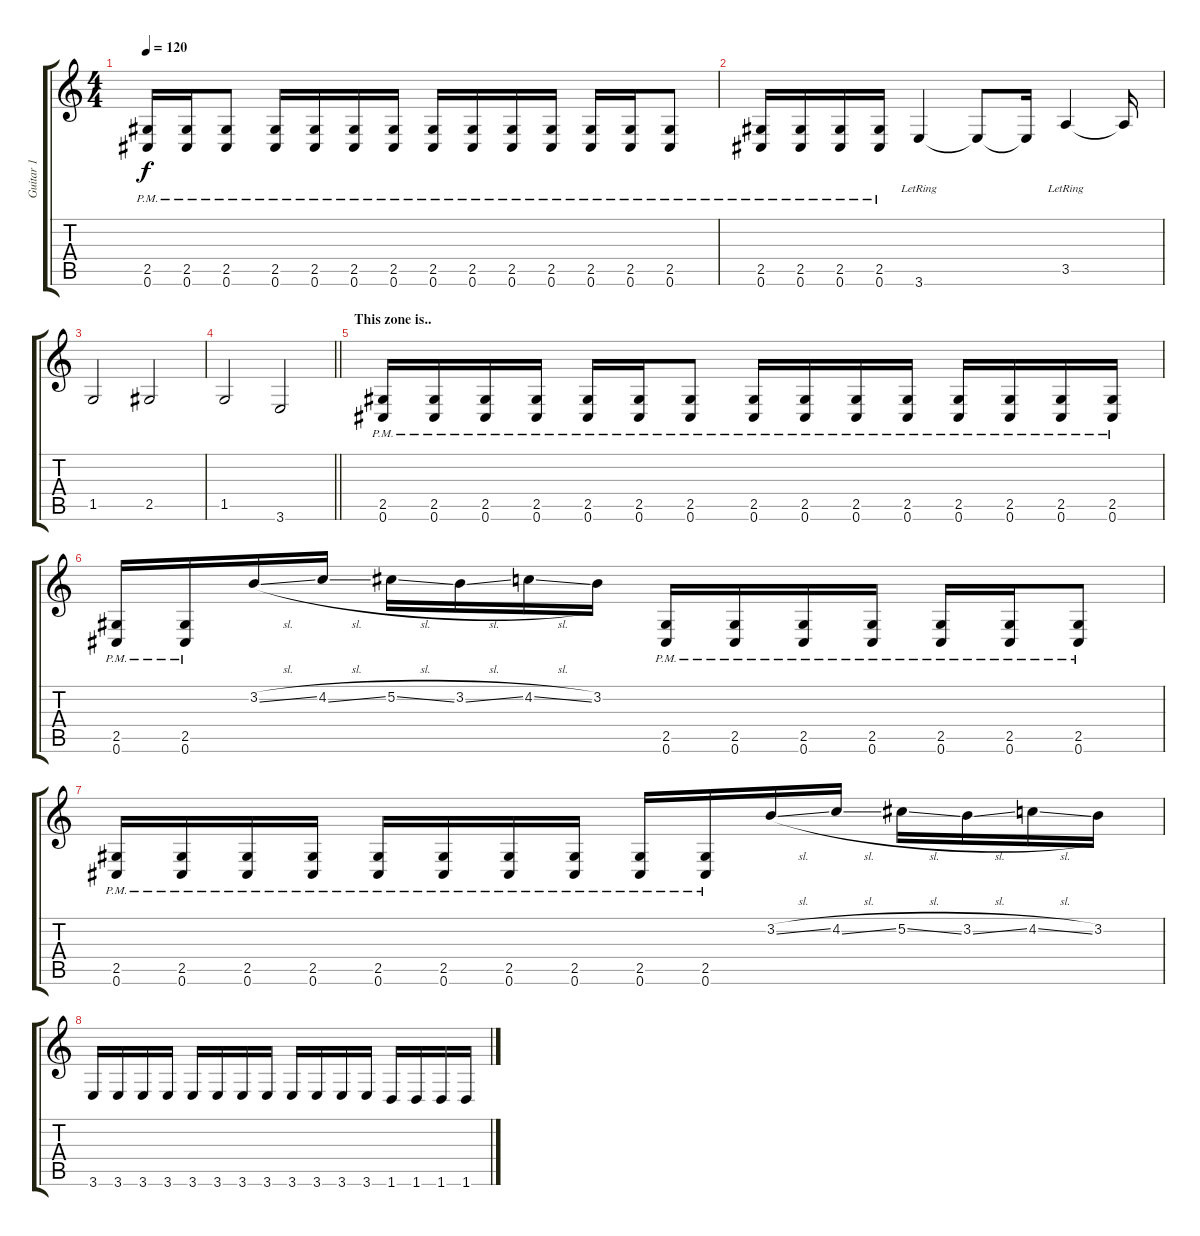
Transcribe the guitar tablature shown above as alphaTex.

\track ("Guitar 1" "Guitar 1") {instrument distortionguitar}
\staff {score tabs}
\tuning (Db4 Ab3 E3 B2 Gb2 Db2) {hide}
\ts (4 4)
\tempo 120
\clef g2
\ks c
(2.5{pm} 0.6{pm}).16{dy f} (2.5{pm} 0.6{pm}).16 (2.5{pm} 0.6{pm}).8 (2.5{pm} 0.6{pm}).16 (2.5{pm} 0.6{pm}).16 (2.5{pm} 0.6{pm}).16 (2.5{pm} 0.6{pm}).16 (2.5{pm} 0.6{pm}).16 (2.5{pm} 0.6{pm}).16 (2.5{pm} 0.6{pm}).16 (2.5{pm} 0.6{pm}).16 (2.5{pm} 0.6{pm}).16 (2.5{pm} 0.6{pm}).16 (2.5{pm} 0.6{pm}).8 |
(2.5{pm} 0.6{pm}).16 (2.5{pm} 0.6{pm}).16 (2.5{pm} 0.6{pm}).16 (2.5{pm} 0.6{pm}).16 3.6{lr}.4 3.6{t}.8 3.6{t}.16 3.5{lr}.4 3.5{t}.16 |
1.5.2 2.5.2 |
\barLineRight lightlight
1.5.2 3.6.2 |
\section ("" "This zone is..")
(2.5{pm} 0.6{pm}).16 (2.5{pm} 0.6{pm}).16 (2.5{pm} 0.6{pm}).16 (2.5{pm} 0.6{pm}).16 (2.5{pm} 0.6{pm}).16 (2.5{pm} 0.6{pm}).16 (2.5{pm} 0.6{pm}).8 (2.5{pm} 0.6{pm}).16 (2.5{pm} 0.6{pm}).16 (2.5{pm} 0.6{pm}).16 (2.5{pm} 0.6{pm}).16 (2.5{pm} 0.6{pm}).16 (2.5{pm} 0.6{pm}).16 (2.5{pm} 0.6{pm}).16 (2.5{pm} 0.6{pm}).16 |
(2.5{pm} 0.6{pm}).16 (2.5{pm} 0.6{pm}).16 3.2{sl}.16 4.2{sl}.16 5.2{sl}.16 3.2{sl}.16 4.2{sl}.16 3.2.16 (2.5{pm} 0.6{pm}).16 (2.5{pm} 0.6{pm}).16 (2.5{pm} 0.6{pm}).16 (2.5{pm} 0.6{pm}).16 (2.5{pm} 0.6{pm}).16 (2.5{pm} 0.6{pm}).16 (2.5{pm} 0.6{pm}).8 |
(2.5{pm} 0.6{pm}).16 (2.5{pm} 0.6{pm}).16 (2.5{pm} 0.6{pm}).16 (2.5{pm} 0.6{pm}).16 (2.5{pm} 0.6{pm}).16 (2.5{pm} 0.6{pm}).16 (2.5{pm} 0.6{pm}).16 (2.5{pm} 0.6{pm}).16 (2.5{pm} 0.6{pm}).16 (2.5{pm} 0.6{pm}).16 3.2{sl}.16 4.2{sl}.16 5.2{sl}.16 3.2{sl}.16 4.2{sl}.16 3.2.16 |
3.6.16 3.6.16 3.6.16 3.6.16 3.6.16 3.6.16 3.6.16 3.6.16 3.6.16 3.6.16 3.6.16 3.6.16 1.6.16 1.6.16 1.6.16 1.6.16
